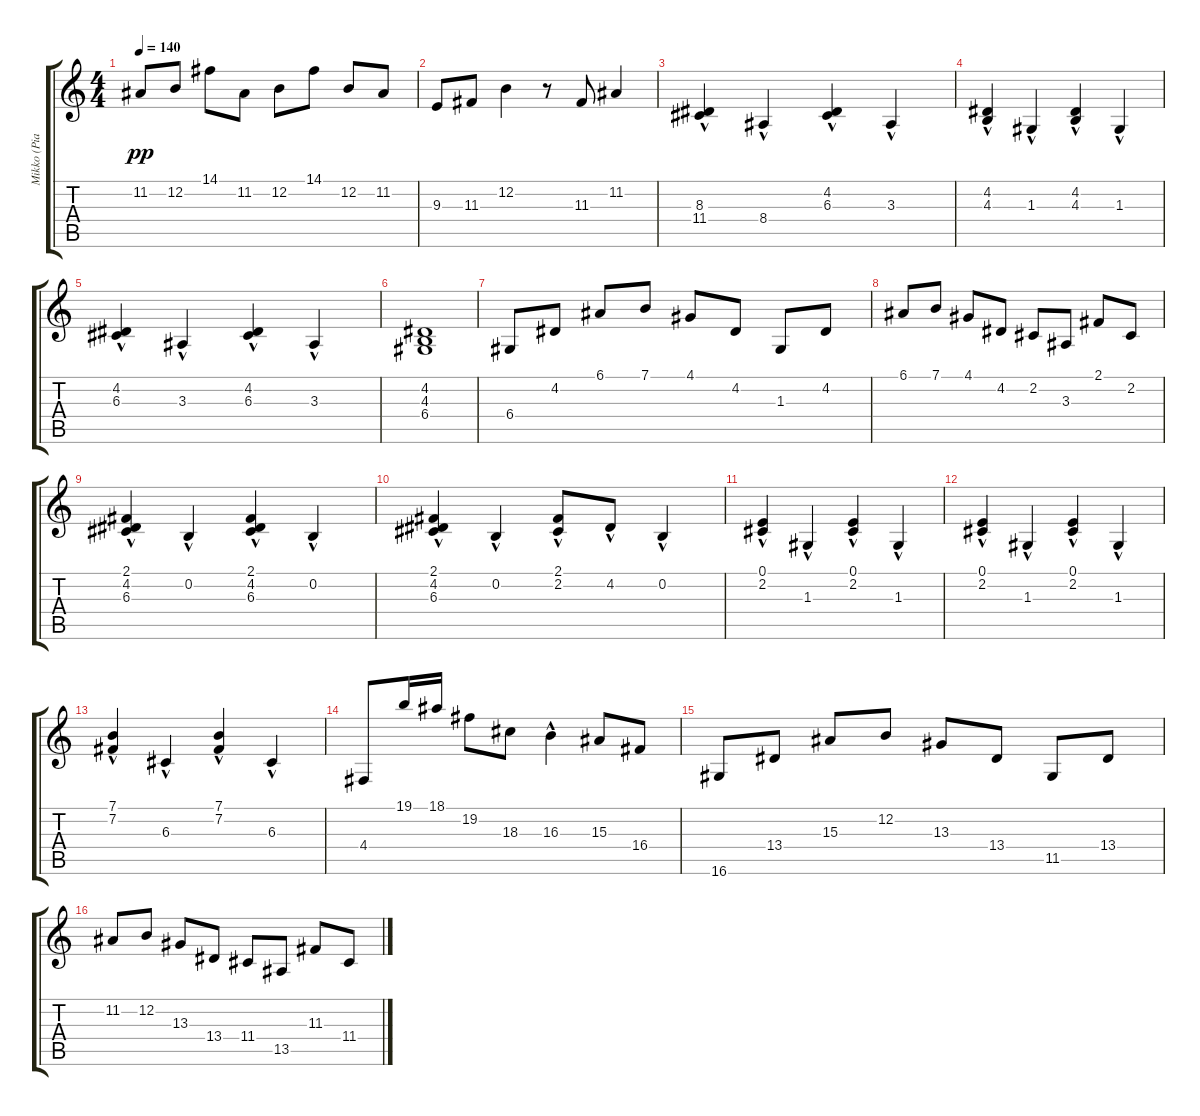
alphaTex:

\track ("Mikko (Piano)" "Mikko (Pia") {instrument acousticgrandpiano}
\staff {score tabs}
\tuning (E4 B3 G3 D3 A2 E2) {hide}
\ts (4 4)
\tempo 140
\clef g2
\ks c
11.2.8{dy pp} 12.2.8 14.1.8 11.2.8 12.2.8 14.1.8 12.2.8 11.2.8 |
9.3.8 11.3.8 12.2.4 r.8 11.3.8 11.2.4 |
(8.3{hac} 11.4{hac}).4 8.4{hac}.4 (4.2{hac} 6.3{hac}).4 3.3{hac}.4 |
(4.2{hac} 4.3{hac}).4 1.3{hac}.4 (4.2{hac} 4.3{hac}).4 1.3{hac}.4 |
(4.2{hac} 6.3{hac}).4 3.3{hac}.4 (4.2{hac} 6.3{hac}).4 3.3{hac}.4 |
(4.2 4.3 6.4).1 |
6.4.8{volume 15 instrument acousticgrandpiano} 4.2.8 6.1.8 7.1.8 4.1.8 4.2.8 1.3.8 4.2.8 |
6.1.8 7.1.8 4.1.8 4.2.8 2.2.8 3.3.8 2.1.8 2.2.8 |
(2.1{hac} 4.2{hac} 6.3{hac}).4 0.2{hac}.4 (2.1{hac} 4.2{hac} 6.3{hac}).4 0.2{hac}.4 |
(2.1{hac} 4.2{hac} 6.3{hac}).4 0.2{hac}.4 (2.1{hac} 2.2{hac}).8 4.2{hac}.8 0.2{hac}.4 |
(0.1{hac} 2.2{hac}).4 1.3{hac}.4 (0.1{hac} 2.2{hac}).4 1.3{hac}.4 |
(0.1{hac} 2.2{hac}).4 1.3{hac}.4 (0.1{hac} 2.2{hac}).4 1.3{hac}.4 |
(7.1{hac} 7.2{hac}).4 6.3{hac}.4 (7.1{hac} 7.2{hac}).4 6.3{hac}.4 |
4.4.8 19.1.16 18.1.16 19.2.8 18.3.8 16.3{hac}.4 15.3.8 16.4.8 |
16.6.8{volume 15 instrument acousticgrandpiano} 13.4.8 15.3.8 12.2.8 13.3.8 13.4.8 11.5.8 13.4.8 |
11.2.8 12.2.8 13.3.8 13.4.8 11.4.8 13.5.8 11.3.8 11.4.8
